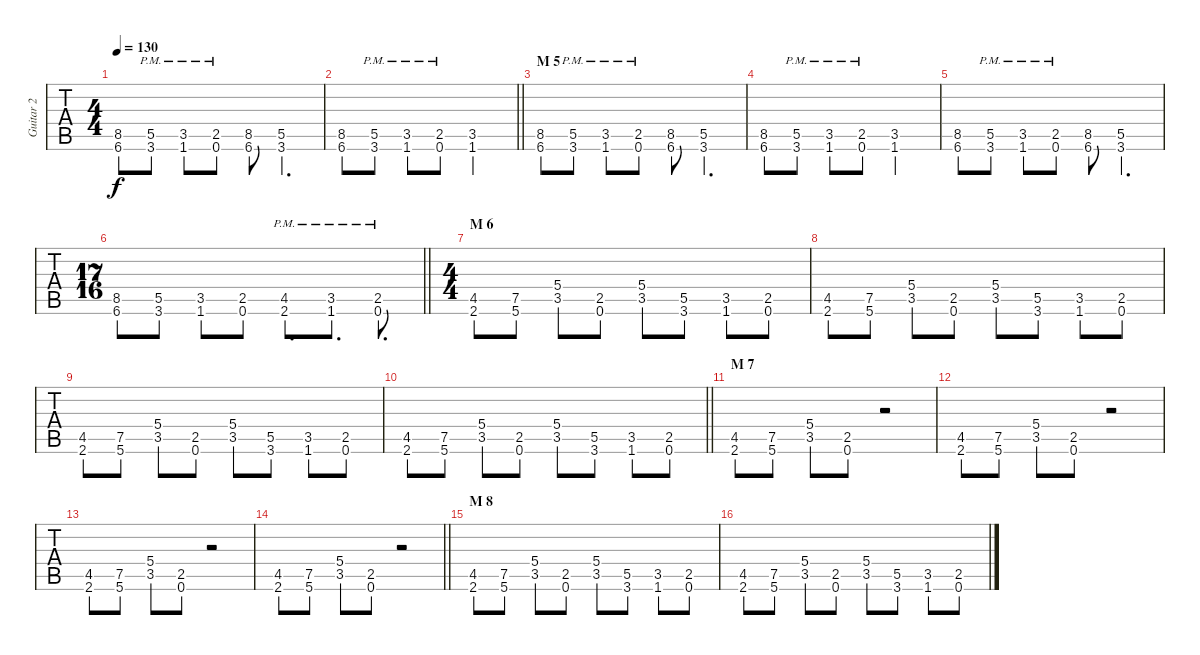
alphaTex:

\track ("Guitar 2" "Guitar 2") {instrument distortionguitar}
\staff {tabs}
\tuning (A3 E3 C3 G2 D2 A1) {hide}
\ts (4 4)
\tempo 130
\clef f4
\ks c
(8.5 6.6).8{dy f} (5.5{pm} 3.6{pm}).8 (3.5{pm} 1.6{pm}).8 (2.5{pm} 0.6{pm}).8 (8.5 6.6).8 (5.5 3.6).4{d} |
\barLineRight lightlight
(8.5 6.6).8 (5.5{pm} 3.6{pm}).8 (3.5{pm} 1.6{pm}).8 (2.5{pm} 0.6{pm}).8 (3.5 1.6).2 |
\section ("" "M 5")
(8.5 6.6).8 (5.5{pm} 3.6{pm}).8 (3.5{pm} 1.6{pm}).8 (2.5{pm} 0.6{pm}).8 (8.5 6.6).8 (5.5 3.6).4{d} |
(8.5 6.6).8 (5.5{pm} 3.6{pm}).8 (3.5{pm} 1.6{pm}).8 (2.5{pm} 0.6{pm}).8 (3.5 1.6).2 |
(8.5 6.6).8 (5.5{pm} 3.6{pm}).8 (3.5{pm} 1.6{pm}).8 (2.5{pm} 0.6{pm}).8 (8.5 6.6).8 (5.5 3.6).4{d} |
\ts (17 16)
\barLineRight lightlight
(8.5 6.6).8 (5.5 3.6).8 (3.5 1.6).8 (2.5 0.6).8 (4.5{pm} 2.6{pm}).8{d} (3.5{pm} 1.6{pm}).8{d} (2.5{pm} 0.6{pm}).8{d} |
\ts (4 4)
\section ("" "M 6")
(4.5 2.6).8 (7.5 5.6).8 (5.4 3.5).8 (2.5 0.6).8 (5.4 3.5).8 (5.5 3.6).8 (3.5 1.6).8 (2.5 0.6).8 |
(4.5 2.6).8 (7.5 5.6).8 (5.4 3.5).8 (2.5 0.6).8 (5.4 3.5).8 (5.5 3.6).8 (3.5 1.6).8 (2.5 0.6).8 |
(4.5 2.6).8 (7.5 5.6).8 (5.4 3.5).8 (2.5 0.6).8 (5.4 3.5).8 (5.5 3.6).8 (3.5 1.6).8 (2.5 0.6).8 |
\barLineRight lightlight
(4.5 2.6).8 (7.5 5.6).8 (5.4 3.5).8 (2.5 0.6).8 (5.4 3.5).8 (5.5 3.6).8 (3.5 1.6).8 (2.5 0.6).8 |
\section ("" "M 7")
(4.5 2.6).8 (7.5 5.6).8 (5.4 3.5).8 (2.5 0.6).8 r.2 |
(4.5 2.6).8 (7.5 5.6).8 (5.4 3.5).8 (2.5 0.6).8 r.2 |
(4.5 2.6).8 (7.5 5.6).8 (5.4 3.5).8 (2.5 0.6).8 r.2 |
\barLineRight lightlight
(4.5 2.6).8 (7.5 5.6).8 (5.4 3.5).8 (2.5 0.6).8 r.2 |
\section ("" "M 8")
(4.5 2.6).8 (7.5 5.6).8 (5.4 3.5).8 (2.5 0.6).8 (5.4 3.5).8 (5.5 3.6).8 (3.5 1.6).8 (2.5 0.6).8 |
(4.5 2.6).8 (7.5 5.6).8 (5.4 3.5).8 (2.5 0.6).8 (5.4 3.5).8 (5.5 3.6).8 (3.5 1.6).8 (2.5 0.6).8
